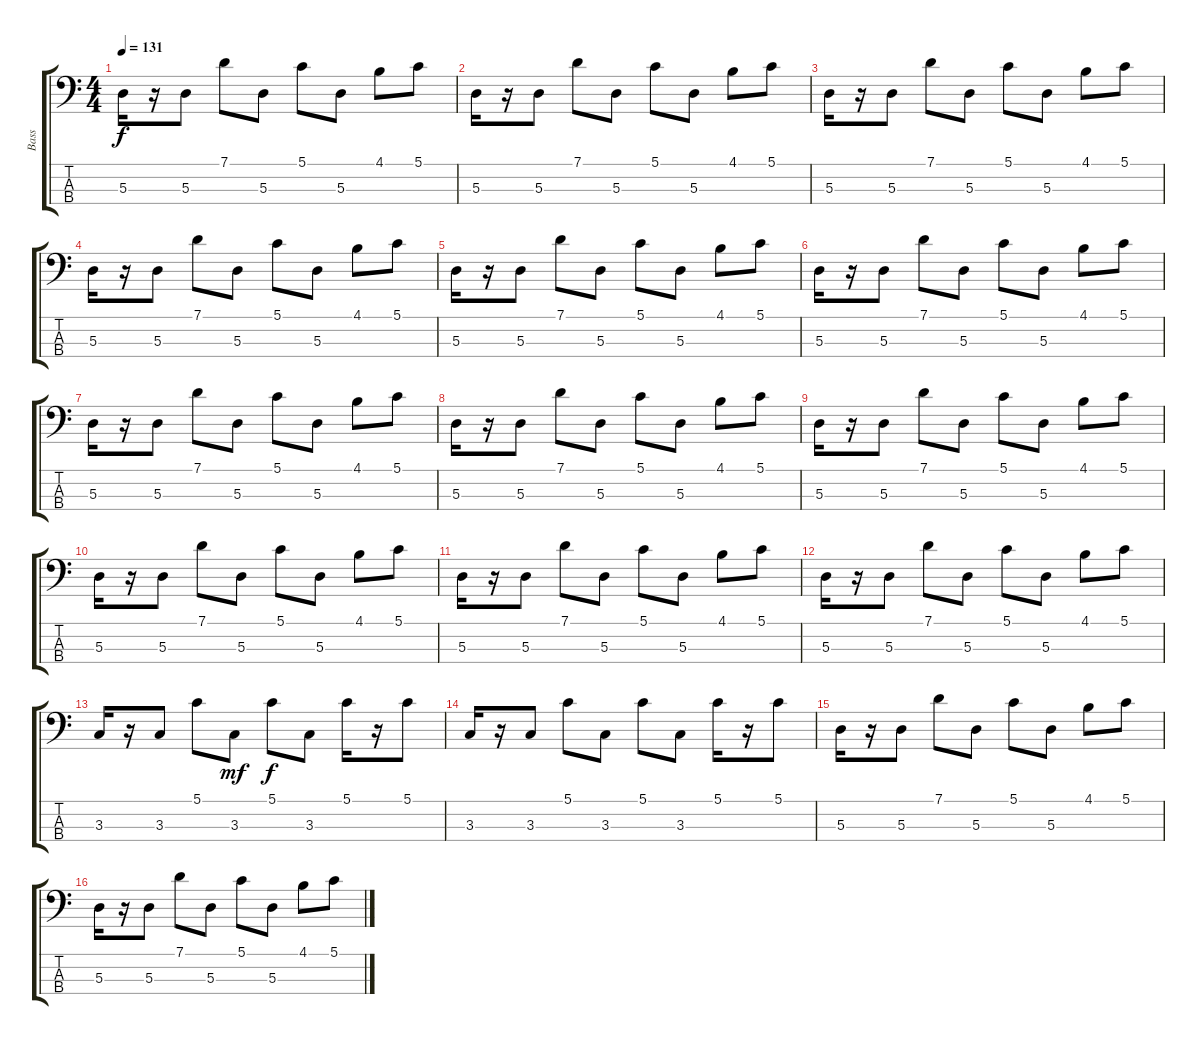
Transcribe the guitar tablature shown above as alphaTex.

\track ("Bass" "Bass") {instrument electricbassfinger}
\staff {score tabs}
\tuning (G2 D2 A1 E1) {hide}
\ts (4 4)
\tempo 131
\clef f4
\ks c
5.3.16{dy f} r.16 5.3.8 7.1.8 5.3.8 5.1.8 5.3.8 4.1.8 5.1.8 |
5.3.16 r.16 5.3.8 7.1.8 5.3.8 5.1.8 5.3.8 4.1.8 5.1.8 |
5.3.16 r.16 5.3.8 7.1.8 5.3.8 5.1.8 5.3.8 4.1.8 5.1.8 |
5.3.16 r.16 5.3.8 7.1.8 5.3.8 5.1.8 5.3.8 4.1.8 5.1.8 |
5.3.16 r.16 5.3.8 7.1.8 5.3.8 5.1.8 5.3.8 4.1.8 5.1.8 |
5.3.16 r.16 5.3.8 7.1.8 5.3.8 5.1.8 5.3.8 4.1.8 5.1.8 |
5.3.16 r.16 5.3.8 7.1.8 5.3.8 5.1.8 5.3.8 4.1.8 5.1.8 |
5.3.16 r.16 5.3.8 7.1.8 5.3.8 5.1.8 5.3.8 4.1.8 5.1.8 |
5.3.16 r.16 5.3.8 7.1.8 5.3.8 5.1.8 5.3.8 4.1.8 5.1.8 |
5.3.16 r.16 5.3.8 7.1.8 5.3.8 5.1.8 5.3.8 4.1.8 5.1.8 |
5.3.16 r.16 5.3.8 7.1.8 5.3.8 5.1.8 5.3.8 4.1.8 5.1.8 |
5.3.16 r.16 5.3.8 7.1.8 5.3.8 5.1.8 5.3.8 4.1.8 5.1.8 |
3.3.16 r.16 3.3.8 5.1.8 3.3.8{dy mf} 5.1.8{dy f} 3.3.8 5.1.16 r.16 5.1.8 |
3.3.16 r.16 3.3.8 5.1.8 3.3.8 5.1.8 3.3.8 5.1.16 r.16 5.1.8 |
5.3.16 r.16 5.3.8 7.1.8 5.3.8 5.1.8 5.3.8 4.1.8 5.1.8 |
5.3.16 r.16 5.3.8 7.1.8 5.3.8 5.1.8 5.3.8 4.1.8 5.1.8
